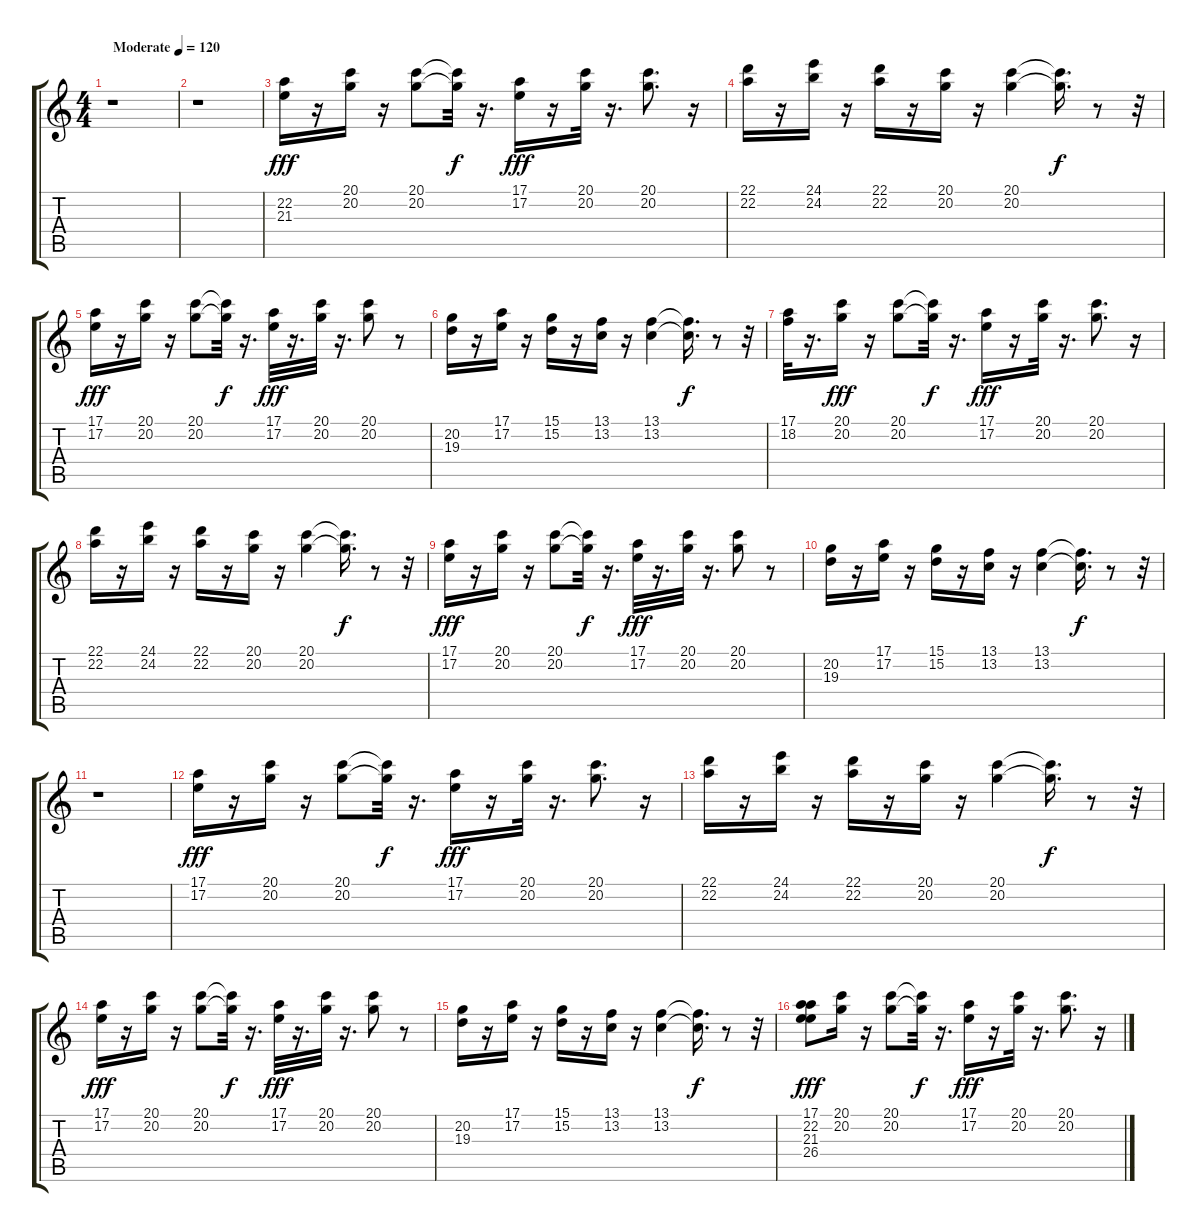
\track "" {instrument pad4choir}
\staff {score tabs}
\tuning (E4 B3 G3 D3 A2 E2) {hide}
\ts (4 4)
\tempo (120 "Moderate")
\tempo 154
\tempo (120 "Moderate")
\clef g2
\ks c
r.1{dy fff instrument pad4choir} |
r.1 |
(22.2 21.3).16 r.16 (20.1 20.2).16 r.16 (20.1 20.2).8 (20.1{t} 20.2{t}).32{dy f} r.16{d} (17.1 17.2).16{dy fff} r.16 (20.1 20.2).32 r.16{d} (20.1 20.2).8{d} r.16 |
(22.1 22.2).16 r.16 (24.1 24.2).16 r.16 (22.1 22.2).16 r.16 (20.1 20.2).16 r.16 (20.1 20.2).4 (20.1{t} 20.2{t}).16{d dy f} r.8 r.32 |
(17.1 17.2).16{dy fff} r.16 (20.1 20.2).16 r.16 (20.1 20.2).8 (20.1{t} 20.2{t}).32{dy f} r.16{d} (17.1 17.2).32{dy fff} r.16{d} (20.1 20.2).32 r.16{d} (20.1 20.2).8 r.8 |
(20.2 19.3).16 r.16 (17.1 17.2).16 r.16 (15.1 15.2).16 r.16 (13.1 13.2).16 r.16 (13.1 13.2).4 (13.1{t} 13.2{t}).16{d dy f} r.8 r.32 |
(17.1 18.2).32 r.16{d} (20.1 20.2).16{dy fff} r.16 (20.1 20.2).8 (20.1{t} 20.2{t}).32{dy f} r.16{d} (17.1 17.2).16{dy fff} r.16 (20.1 20.2).32 r.16{d} (20.1 20.2).8{d} r.16 |
(22.1 22.2).16 r.16 (24.1 24.2).16 r.16 (22.1 22.2).16 r.16 (20.1 20.2).16 r.16 (20.1 20.2).4 (20.1{t} 20.2{t}).16{d dy f} r.8 r.32 |
(17.1 17.2).16{dy fff} r.16 (20.1 20.2).16 r.16 (20.1 20.2).8 (20.1{t} 20.2{t}).32{dy f} r.16{d} (17.1 17.2).32{dy fff} r.16{d} (20.1 20.2).32 r.16{d} (20.1 20.2).8 r.8 |
(20.2 19.3).16 r.16 (17.1 17.2).16 r.16 (15.1 15.2).16 r.16 (13.1 13.2).16 r.16 (13.1 13.2).4 (13.1{t} 13.2{t}).16{d dy f} r.8 r.32 |
r.1 |
(17.1 17.2).16{dy fff} r.16 (20.1 20.2).16 r.16 (20.1 20.2).8 (20.1{t} 20.2{t}).32{dy f} r.16{d} (17.1 17.2).16{dy fff} r.16 (20.1 20.2).32 r.16{d} (20.1 20.2).8{d} r.16 |
(22.1 22.2).16 r.16 (24.1 24.2).16 r.16 (22.1 22.2).16 r.16 (20.1 20.2).16 r.16 (20.1 20.2).4 (20.1{t} 20.2{t}).16{d dy f} r.8 r.32 |
(17.1 17.2).16{dy fff} r.16 (20.1 20.2).16 r.16 (20.1 20.2).8 (20.1{t} 20.2{t}).32{dy f} r.16{d} (17.1 17.2).32{dy fff} r.16{d} (20.1 20.2).32 r.16{d} (20.1 20.2).8 r.8 |
(20.2 19.3).16 r.16 (17.1 17.2).16 r.16 (15.1 15.2).16 r.16 (13.1 13.2).16 r.16 (13.1 13.2).4 (13.1{t} 13.2{t}).16{d dy f} r.8 r.32 |
(17.1 22.2 21.3 26.4).8{dy fff} (20.1 20.2).16 r.16 (20.1 20.2).8 (20.1{t} 20.2{t}).32{dy f} r.16{d} (17.1 17.2).16{dy fff} r.16 (20.1 20.2).32 r.16{d} (20.1 20.2).8{d} r.16
